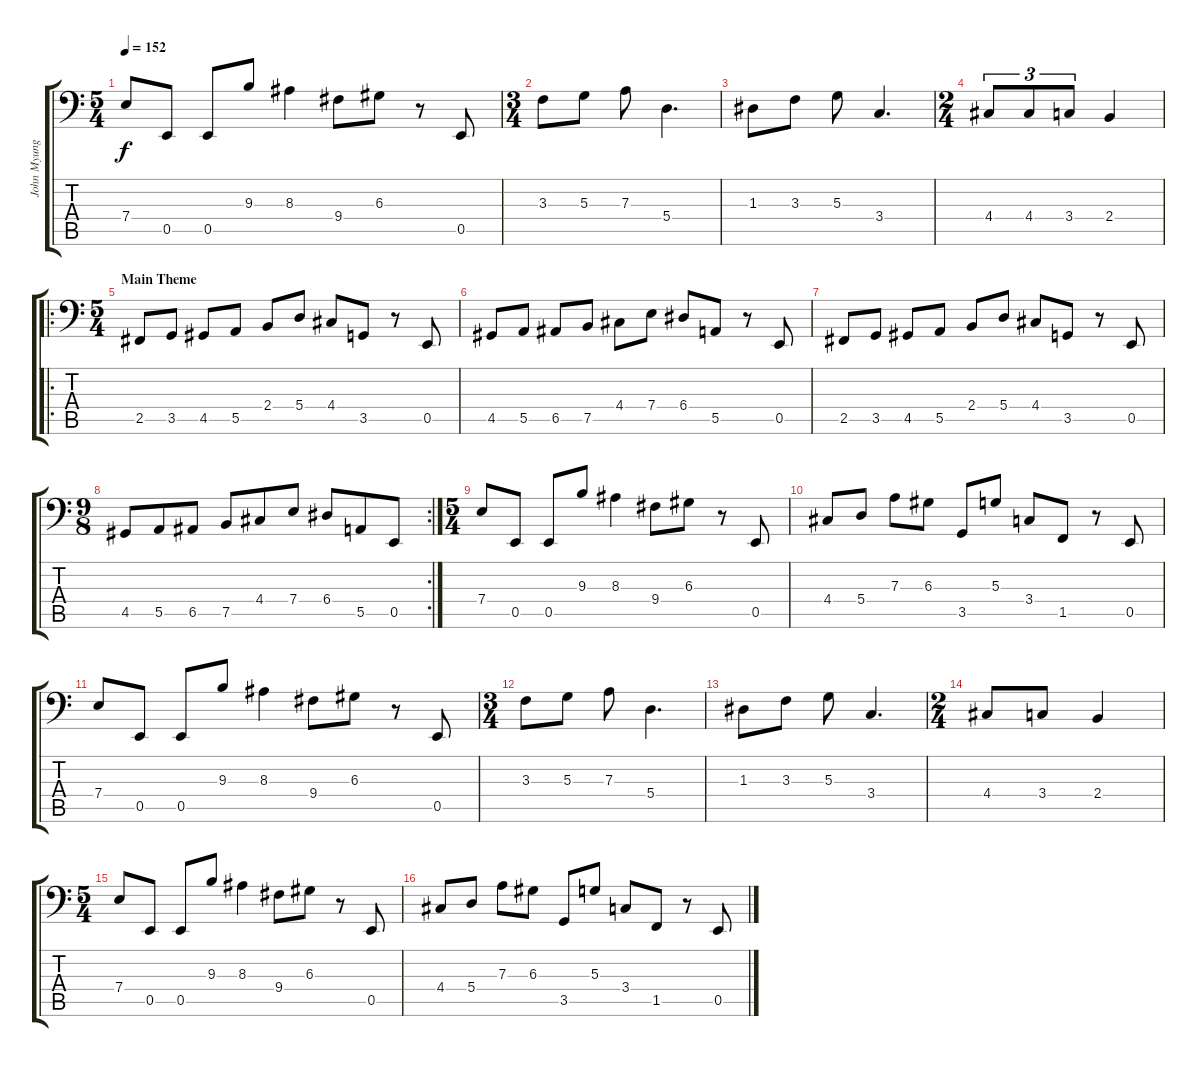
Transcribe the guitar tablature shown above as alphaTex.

\track ("John Myung (Bass)" "John Myung") {instrument electricbassfinger}
\staff {score tabs}
\tuning (C3 G2 D2 A1 E1 B0) {hide}
\ts (5 4)
\tempo 152
\clef f4
\ks c
7.4.8{dy f} 0.5.8 0.5.8 9.3.8 8.3.4 9.4.8 6.3.8 r.8 0.5.8 |
\ts (3 4)
3.3.8 5.3.8 7.3.8 5.4.4{d} |
1.3.8 3.3.8 5.3.8 3.4.4{d} |
\ts (2 4)
4.4.8{tu (3 2)} 4.4.8{tu (3 2)} 3.4.8{tu (3 2)} 2.4.4 |
\ro
\ts (5 4)
\section ("" "Main Theme")
2.5.8 3.5.8 4.5.8 5.5.8 2.4.8 5.4.8 4.4.8 3.5.8 r.8 0.5.8 |
4.5.8 5.5.8 6.5.8 7.5.8 4.4.8 7.4.8 6.4.8 5.5.8 r.8 0.5.8 |
2.5.8 3.5.8 4.5.8 5.5.8 2.4.8 5.4.8 4.4.8 3.5.8 r.8 0.5.8 |
\rc 2
\ts (9 8)
4.5.8 5.5.8 6.5.8 7.5.8 4.4.8 7.4.8 6.4.8 5.5.8 0.5.8 |
\ts (5 4)
7.4.8 0.5.8 0.5.8 9.3.8 8.3.4 9.4.8 6.3.8 r.8 0.5.8 |
4.4.8 5.4.8 7.3.8 6.3.8 3.5.8 5.3.8 3.4.8 1.5.8 r.8 0.5.8 |
7.4.8 0.5.8 0.5.8 9.3.8 8.3.4 9.4.8 6.3.8 r.8 0.5.8 |
\ts (3 4)
3.3.8 5.3.8 7.3.8 5.4.4{d} |
1.3.8 3.3.8 5.3.8 3.4.4{d} |
\ts (2 4)
4.4.8 3.4.8 2.4.4 |
\ts (5 4)
7.4.8 0.5.8 0.5.8 9.3.8 8.3.4 9.4.8 6.3.8 r.8 0.5.8 |
4.4.8 5.4.8 7.3.8 6.3.8 3.5.8 5.3.8 3.4.8 1.5.8 r.8 0.5.8
